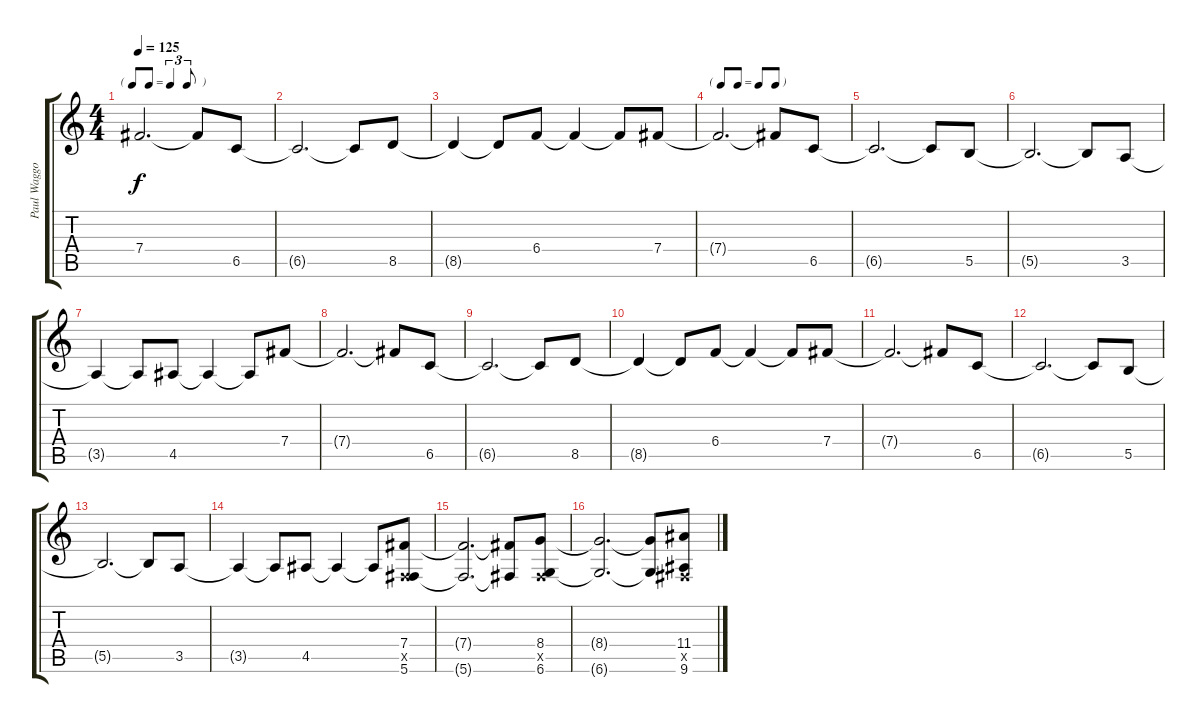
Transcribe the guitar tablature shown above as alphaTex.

\track ("Paul Waggoner - Rhythm" "Paul Waggo") {instrument distortionguitar}
\staff {score tabs}
\tuning (Db4 Ab3 E3 B2 Gb2 Db2) {hide}
\ts (4 4)
\tf triplet8th
\tempo 125
\clef g2
\ks c
7.4{t}.2{d dy f} 7.4{t}.8 6.5.8 |
6.5{t}.2{d} 6.5{t}.8 8.5.8 |
8.5{t}.4 8.5{t}.8 6.4.8 6.4{t}.4 6.4{t}.8 7.4.8 |
\tf none
7.4{t}.2{d} 7.4{t}.8 6.5.8 |
6.5{t}.2{d} 6.5{t}.8 5.5.8 |
5.5{t}.2{d} 5.5{t}.8 3.5.8 |
3.5{t}.4 3.5{t}.8 4.5.8 4.5{t}.4 4.5{t}.8 7.4.8 |
7.4{t}.2{d} 7.4{t}.8 6.5.8 |
6.5{t}.2{d} 6.5{t}.8 8.5.8 |
8.5{t}.4 8.5{t}.8 6.4.8 6.4{t}.4 6.4{t}.8 7.4.8 |
7.4{t}.2{d} 7.4{t}.8 6.5.8 |
6.5{t}.2{d} 6.5{t}.8 5.5.8 |
5.5{t}.2{d} 5.5{t}.8 3.5.8 |
3.5{t}.4 3.5{t}.8 4.5.8 4.5{t}.4 4.5{t}.8 (7.4 0.5{x} 5.6).8 |
(7.4{t} 5.6{t}).2{d} (7.4{t} 5.6{t}).8 (8.4 0.5{x} 6.6).8 |
(8.4{t} 6.6{t}).2{d} (8.4{t} 6.6{t}).8 (11.4 0.5{x} 9.6).8
